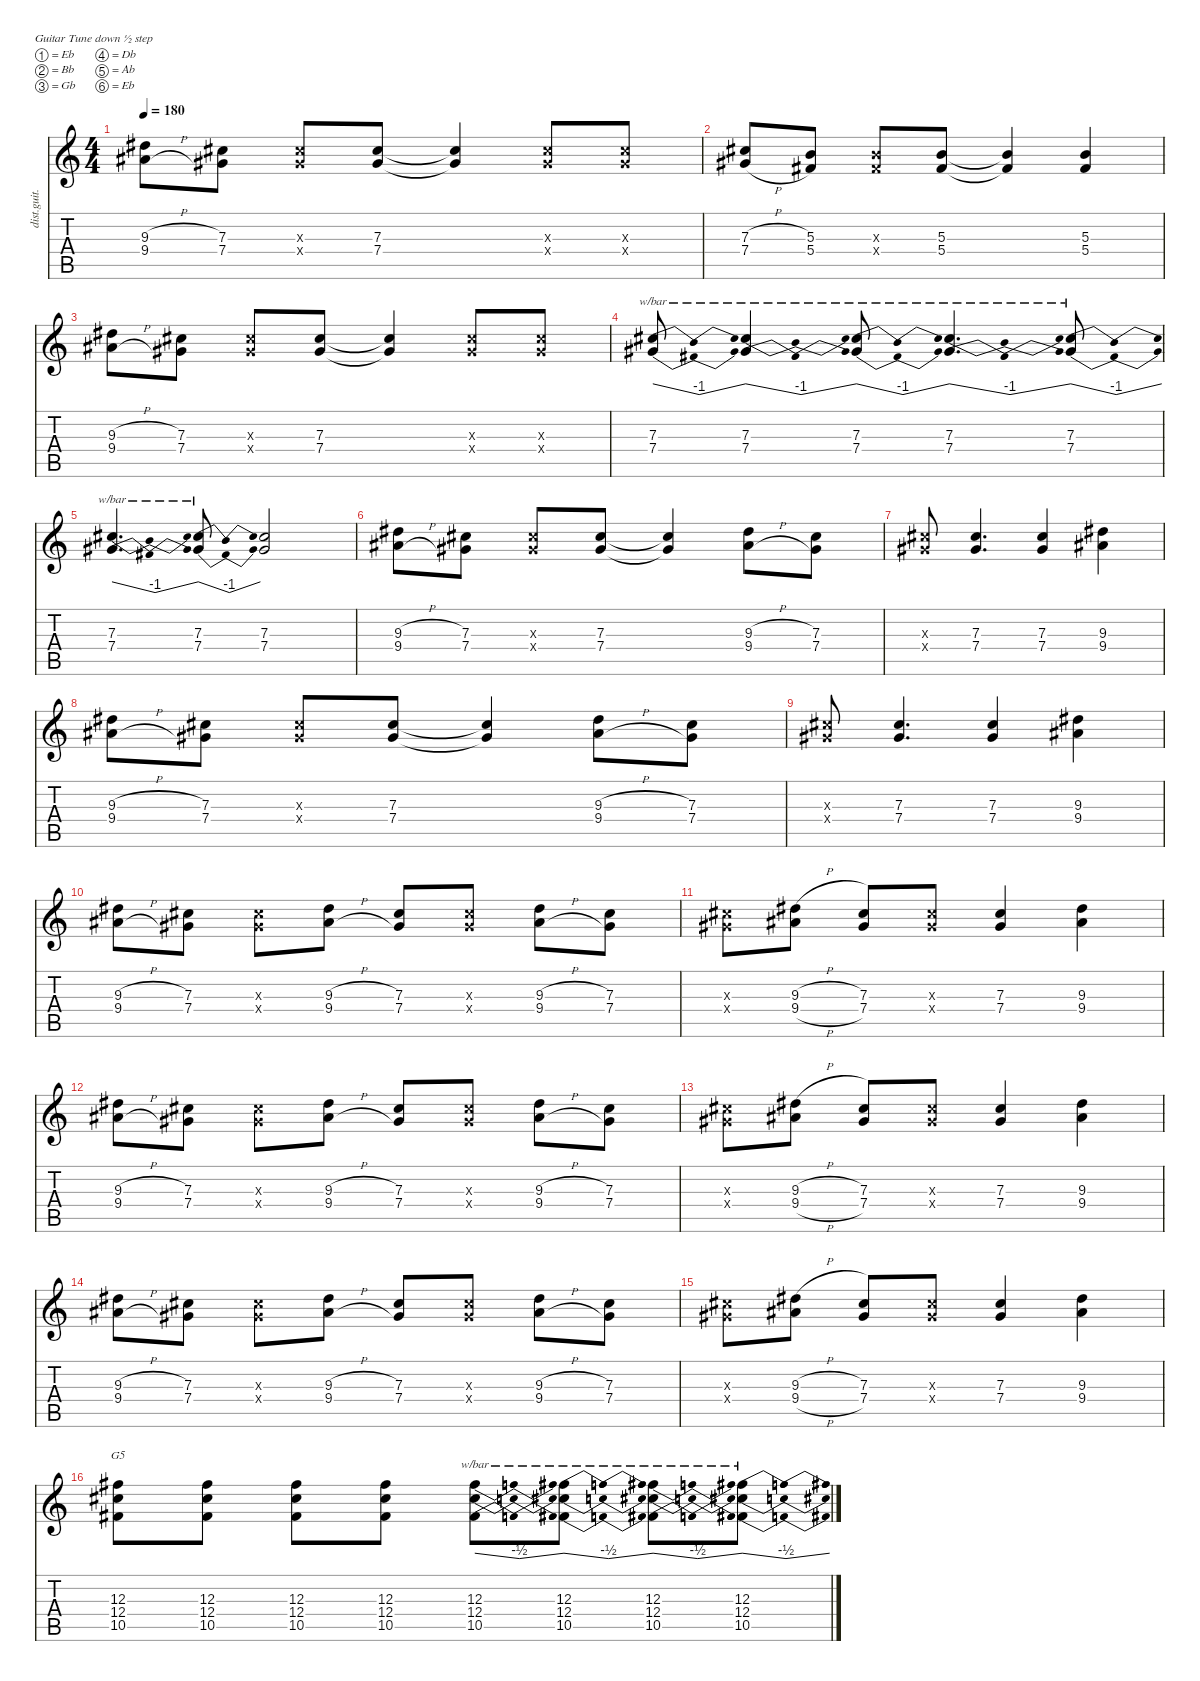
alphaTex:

\defaultSystemsLayout 4
\hideDynamics
\bracketExtendMode nobrackets
\otherSystemsTrackNameOrientation horizontal
\track (" Guitar 2" "dist.guit.") {instrument distortionguitar}
\staff {score tabs}
\tuning (Eb4 Bb3 Gb3 Db3 Ab2 Eb2)
\chord ("G5" x x 12 12 10 x) {firstfret 10 showdiagram false showfingering false}
\ts (4 4)
\tempo 180
\clef g2
\ks c
(9.3{h acc #} 9.4{h acc #}).8{dy mf beam Down} (7.4{acc #} 7.3{acc #}).8{beam Down} (7.3{x acc #} 7.4{x acc #}).8{beam Up} (7.3{acc #} 7.4{acc #}).8{beam Up} (7.4{t acc #} 7.3{t acc #}).4{beam Up} (7.3{x acc #} 7.4{x acc #}).8{beam Up} (7.4{x acc #} 7.3{x acc #}).8{beam Up} |
(7.3{h acc #} 7.4{h acc #}).8{beam Up} (5.3 5.4{acc #}).8{beam Up} (5.4{x acc #} 5.3{x}).8{beam Up} (5.4{acc #} 5.3).8{beam Up} (5.3{t} 5.4{t acc #}).4{beam Up} (5.3 5.4{acc #}).4{beam Up} |
(9.3{h acc #} 9.4{h acc #}).8{beam Down} (7.4{acc #} 7.3{acc #}).8{beam Down} (7.3{x acc #} 7.4{x acc #}).8{beam Up} (7.3{acc #} 7.4{acc #}).8{beam Up} (7.4{t acc #} 7.3{t acc #}).4{beam Up} (7.3{x acc #} 7.4{x acc #}).8{beam Up} (7.4{x acc #} 7.3{x acc #}).8{beam Up} |
(7.3{acc #} 7.4{acc #}).8{tbe (dip default 0 0 15 -4 30 0) beam Up} (7.4{acc #} 7.3{acc #}).4{tbe (dip default 0 0 15 -4 30 0) beam Up} (7.3{acc #} 7.4{acc #}).8{tbe (dip default 0 0 15 -4 30 0) beam Up} (7.4{acc #} 7.3{acc #}).4{d tbe (dip default 0 0 15 -4 30 0) beam Up} (7.3{acc #} 7.4{acc #}).8{tbe (dip default 0 0 15 -4 30 0) beam Up} |
(7.4{acc #} 7.3{acc #}).4{d tbe (dip default 0 0 15 -4 30 0) beam Up} (7.3{acc #} 7.4{acc #}).8{tbe (dip default 0 0 15 -4 30 0) beam Up} (7.3{acc #} 7.4{acc #}).2{beam Up} |
(9.3{h acc #} 9.4{h acc #}).8{beam Down} (7.4{acc #} 7.3{acc #}).8{beam Down} (7.3{x acc #} 7.4{x acc #}).8{beam Up} (7.3{acc #} 7.4{acc #}).8{beam Up} (7.4{t acc #} 7.3{t acc #}).4{beam Up} (9.3{h acc #} 9.4{h acc #}).8{beam Down} (7.4{acc #} 7.3{acc #}).8{beam Down} |
(7.3{x acc #} 7.4{x acc #}).8{beam Up} (7.3{acc #} 7.4{acc #}).4{d beam Up} (7.3{acc #} 7.4{acc #}).4{beam Up} (9.3{acc #} 9.4{acc #}).4{beam Down} |
(9.3{h acc #} 9.4{h acc #}).8{beam Down} (7.4{acc #} 7.3{acc #}).8{beam Down} (7.3{x acc #} 7.4{x acc #}).8{beam Up} (7.3{acc #} 7.4{acc #}).8{beam Up} (7.4{t acc #} 7.3{t acc #}).4{beam Up} (9.3{h acc #} 9.4{h acc #}).8{beam Down} (7.4{acc #} 7.3{acc #}).8{beam Down} |
(7.3{x acc #} 7.4{x acc #}).8{beam Up} (7.3{acc #} 7.4{acc #}).4{d beam Up} (7.3{acc #} 7.4{acc #}).4{beam Up} (9.3{acc #} 9.4{acc #}).4{beam Down} |
(9.3{h acc #} 9.4{h acc #}).8{beam Down} (7.4{acc #} 7.3{acc #}).8{beam Down} (7.3{x acc #} 7.4{x acc #}).8{beam Down} (9.3{h acc #} 9.4{h acc #}).8{beam Down} (7.4{acc #} 7.3{acc #}).8{beam Up} (7.3{x acc #} 7.4{x acc #}).8{beam Up} (9.3{h acc #} 9.4{h acc #}).8{beam Down} (7.3{acc #} 7.4{acc #}).8{beam Down} |
(7.4{x acc #} 7.3{x acc #}).8{beam Down} (9.4{h acc #} 9.3{h acc #}).8{beam Down} (7.4{acc #} 7.3{acc #}).8{beam Up} (7.3{x acc #} 7.4{x acc #}).8{beam Up} (7.3{acc #} 7.4{acc #}).4{beam Up} (9.4{acc #} 9.3{acc #}).4{beam Down} |
(9.3{h acc #} 9.4{h acc #}).8{beam Down} (7.4{acc #} 7.3{acc #}).8{beam Down} (7.3{x acc #} 7.4{x acc #}).8{beam Down} (9.3{h acc #} 9.4{h acc #}).8{beam Down} (7.4{acc #} 7.3{acc #}).8{beam Up} (7.3{x acc #} 7.4{x acc #}).8{beam Up} (9.3{h acc #} 9.4{h acc #}).8{beam Down} (7.3{acc #} 7.4{acc #}).8{beam Down} |
(7.4{x acc #} 7.3{x acc #}).8{beam Down} (9.4{h acc #} 9.3{h acc #}).8{beam Down} (7.4{acc #} 7.3{acc #}).8{beam Up} (7.3{x acc #} 7.4{x acc #}).8{beam Up} (7.3{acc #} 7.4{acc #}).4{beam Up} (9.4{acc #} 9.3{acc #}).4{beam Down} |
(9.3{h acc #} 9.4{h acc #}).8{beam Down} (7.4{acc #} 7.3{acc #}).8{beam Down} (7.3{x acc #} 7.4{x acc #}).8{beam Down} (9.3{h acc #} 9.4{h acc #}).8{beam Down} (7.4{acc #} 7.3{acc #}).8{beam Up} (7.3{x acc #} 7.4{x acc #}).8{beam Up} (9.3{h acc #} 9.4{h acc #}).8{beam Down} (7.3{acc #} 7.4{acc #}).8{beam Down} |
(7.4{x acc #} 7.3{x acc #}).8{beam Down} (9.4{h acc #} 9.3{h acc #}).8{beam Down} (7.4{acc #} 7.3{acc #}).8{beam Up} (7.3{x acc #} 7.4{x acc #}).8{beam Up} (7.3{acc #} 7.4{acc #}).4{beam Up} (9.4{acc #} 9.3{acc #}).4{beam Down} |
(10.5{acc #} 12.4{acc #} 12.3{acc #}).8{ch "G5" dy f beam Down} (12.3{acc #} 12.4{acc #} 10.5{acc #}).8{beam Down} (10.5{acc #} 12.4{acc #} 12.3{acc #}).8{beam Down} (12.3{acc #} 12.4{acc #} 10.5{acc #}).8{beam Down} (10.5{acc #} 12.4{acc #} 12.3{acc #}).8{tbe (dip default 0 0 14.399999999999999 -2 15 -2 30 0) beam Down} (12.3{acc #} 12.4{acc #} 10.5{acc #}).8{tbe (dip default 0 0 14.399999999999999 -2 15 -2 30 0) beam Down} (10.5{acc #} 12.4{acc #} 12.3{acc #}).8{tbe (dip default 0 0 14.399999999999999 -2 15 -2 30 0) beam Down} (12.3{acc #} 12.4{acc #} 10.5{acc #}).8{tbe (dip default 0 0 13.799999999999999 -2 15 -2 30 0) beam Down}
